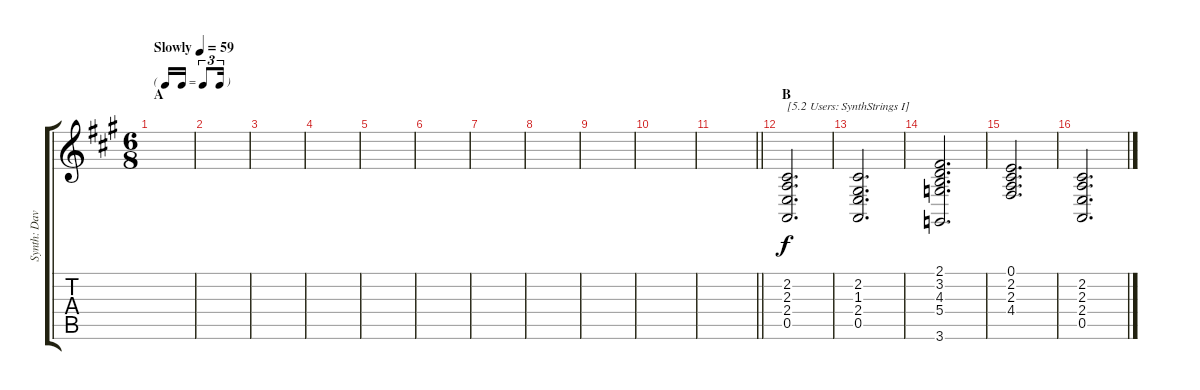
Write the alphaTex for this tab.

\track ("Synth: David Gilmour" "Synth: Dav") {instrument synthstrings1}
\staff {score tabs}
\tuning (E4 B3 G3 D3 A2 E2) {hide}
\ts (6 8)
\tf triplet16th
\section ("" "A")
\tempo (59 "Slowly")
\clef g2
\ks a
|
|
|
|
|
|
|
|
|
|
\barLineRight lightlight
|
\section ("" "B")
(2.2 2.3 2.4 0.5).2{d txt "[5.2 Users: SynthStrings I]"} |
(2.2 1.3 2.4 0.5).2{d} |
(2.1 3.2 4.3 5.4 3.6).2{d} |
(0.1 2.2 2.3 4.4).2{d} |
(2.2 2.3 2.4 0.5).2{d}
